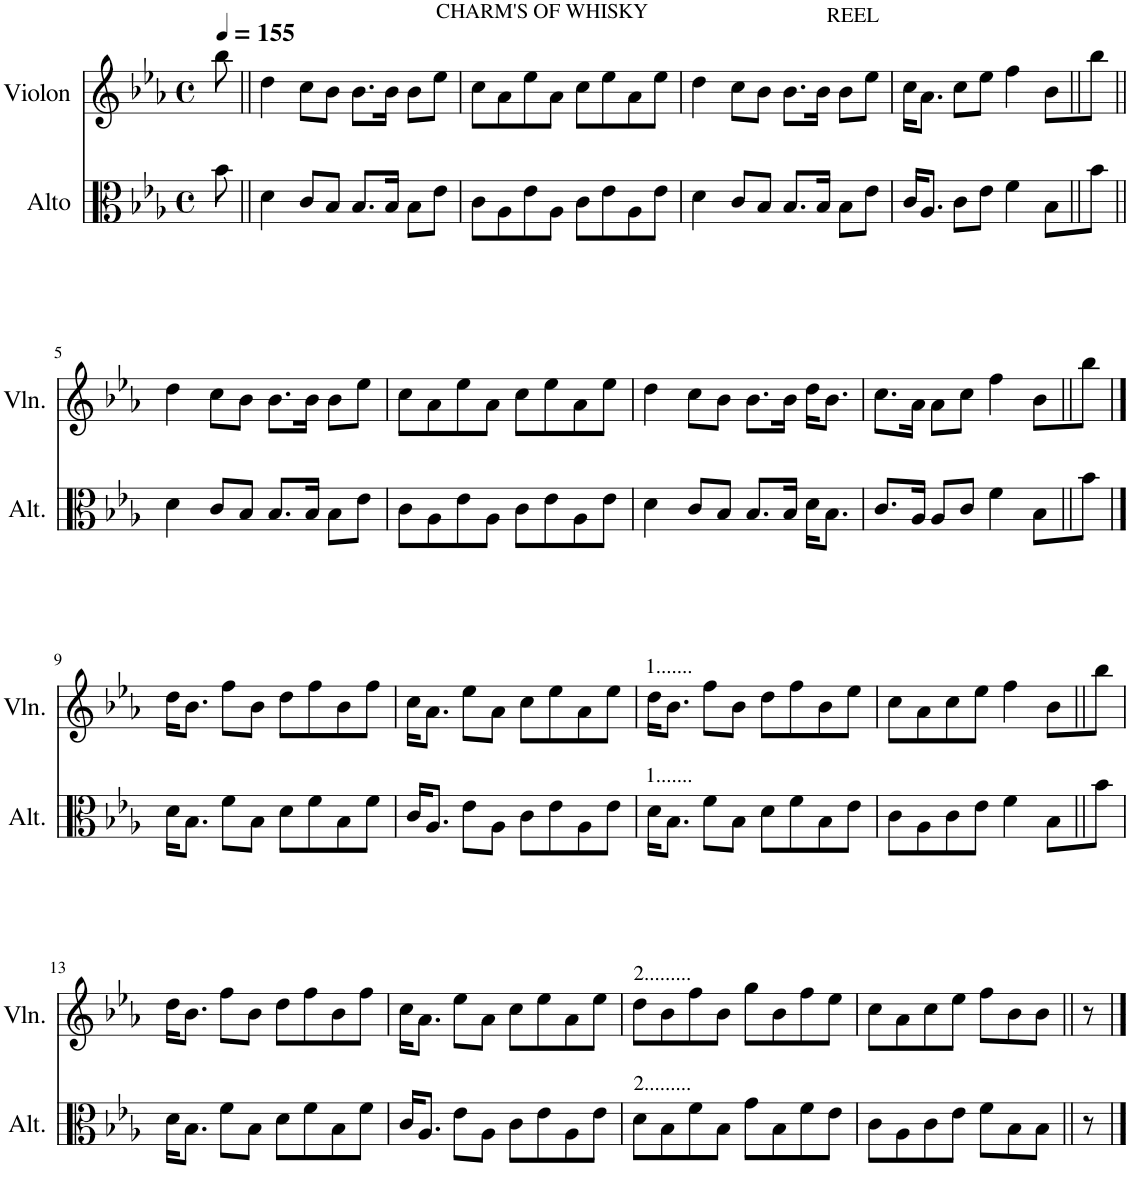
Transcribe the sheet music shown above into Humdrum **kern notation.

**kern	**kern
*part2	*part1
*staff2	*staff1
*I"Alto	*I"Violon
*I'Alt.	*I'Vln.
*clefC3	*clefG2
*k[b-e-a-]	*k[b-e-a-]
*M4/4	*M4/4
*met(c)	*met(c)
*MM155	*MM155
=	=
8b-\	8bb-\
=1||	=1||
4d\	4dd\
8c/L	8cc\L
8B-/J	8b-\J
8.B-/L	8.b-\L
16B-/Jk	16b-\Jk
8B-\L	8b-\L
8e-\J	8ee-\J
=2	=2
!	!LO:TX:a:t=CHARM'S OF WHISKY
8c\L	8cc\L
8A-\	8a-\
8e-\	8ee-\
8A-\J	8a-\J
8c\L	8cc\L
8e-\	8ee-\
8A-\	8a-\
8e-\J	8ee-\J
=3	=3
4d\	4dd\
8c/L	8cc\L
8B-/J	8b-\J
8.B-/L	8.b-\L
16B-/Jk	16b-\Jk
8B-\L	8b-\L
8e-\J	8ee-\J
=4	=4
!	!LO:TX:a:t=REEL
16c/KL	16cc\KL
8.A-/J	8.a-\J
8c\L	8cc\L
8e-\J	8ee-\J
4f\	4ff\
8B-\L	8b-\L
8b-\J	8bb-\J
!!LO:LB:g=z
=5||	=5||
4d\	4dd\
8c/L	8cc\L
8B-/J	8b-\J
8.B-/L	8.b-\L
16B-/Jk	16b-\Jk
8B-\L	8b-\L
8e-\J	8ee-\J
=6	=6
8c\L	8cc\L
8A-\	8a-\
8e-\	8ee-\
8A-\J	8a-\J
8c\L	8cc\L
8e-\	8ee-\
8A-\	8a-\
8e-\J	8ee-\J
=7	=7
4d\	4dd\
8c/L	8cc\L
8B-/J	8b-\J
8.B-/L	8.b-\L
16B-/Jk	16b-\Jk
16d\KL	16dd\KL
8.B-\J	8.b-\J
=8	=8
8.c/L	8.cc\L
16A-/Jk	16a-\Jk
8A-/L	8a-\L
8c/J	8cc\J
4f\	4ff\
8B-\L	8b-\L
8b-\J	8bb-\J
!!LO:LB:g=z
==9	==9
16d\KL	16dd\KL
8.B-\J	8.b-\J
8f\L	8ff\L
8B-\J	8b-\J
8d\L	8dd\L
8f\	8ff\
8B-\	8b-\
8f\J	8ff\J
=10	=10
16c/KL	16cc\KL
8.A-/J	8.a-\J
8e-\L	8ee-\L
8A-\J	8a-\J
8c\L	8cc\L
8e-\	8ee-\
8A-\	8a-\
8e-\J	8ee-\J
=11	=11
!	!LO:TX:a:t=1.......
!LO:TX:a:t=1.......	!
16d\KL	16dd\KL
8.B-\J	8.b-\J
8f\L	8ff\L
8B-\J	8b-\J
8d\L	8dd\L
8f\	8ff\
8B-\	8b-\
8e-\J	8ee-\J
=12	=12
8c\L	8cc\L
8A-\	8a-\
8c\	8cc\
8e-\J	8ee-\J
4f\	4ff\
8B-\L	8b-\L
8b-\J	8bb-\J
!!LO:LB:g=z
=13	=13
16d\KL	16dd\KL
8.B-\J	8.b-\J
8f\L	8ff\L
8B-\J	8b-\J
8d\L	8dd\L
8f\	8ff\
8B-\	8b-\
8f\J	8ff\J
=14	=14
16c/KL	16cc\KL
8.A-/J	8.a-\J
8e-\L	8ee-\L
8A-\J	8a-\J
8c\L	8cc\L
8e-\	8ee-\
8A-\	8a-\
8e-\J	8ee-\J
=15	=15
!	!LO:TX:a:t=2.........
!LO:TX:a:t=2.........	!
8d\L	8dd\L
8B-\	8b-\
8f\	8ff\
8B-\J	8b-\J
8g\L	8gg\L
8B-\	8b-\
8f\	8ff\
8e-\J	8ee-\J
=16	=16
8c\L	8cc\L
8A-\	8a-\
8c\	8cc\
8e-\J	8ee-\J
8f\L	8ff\L
8B-\	8b-\
8B-\J	8b-\J
8r	8r
==	==
*-	*-
